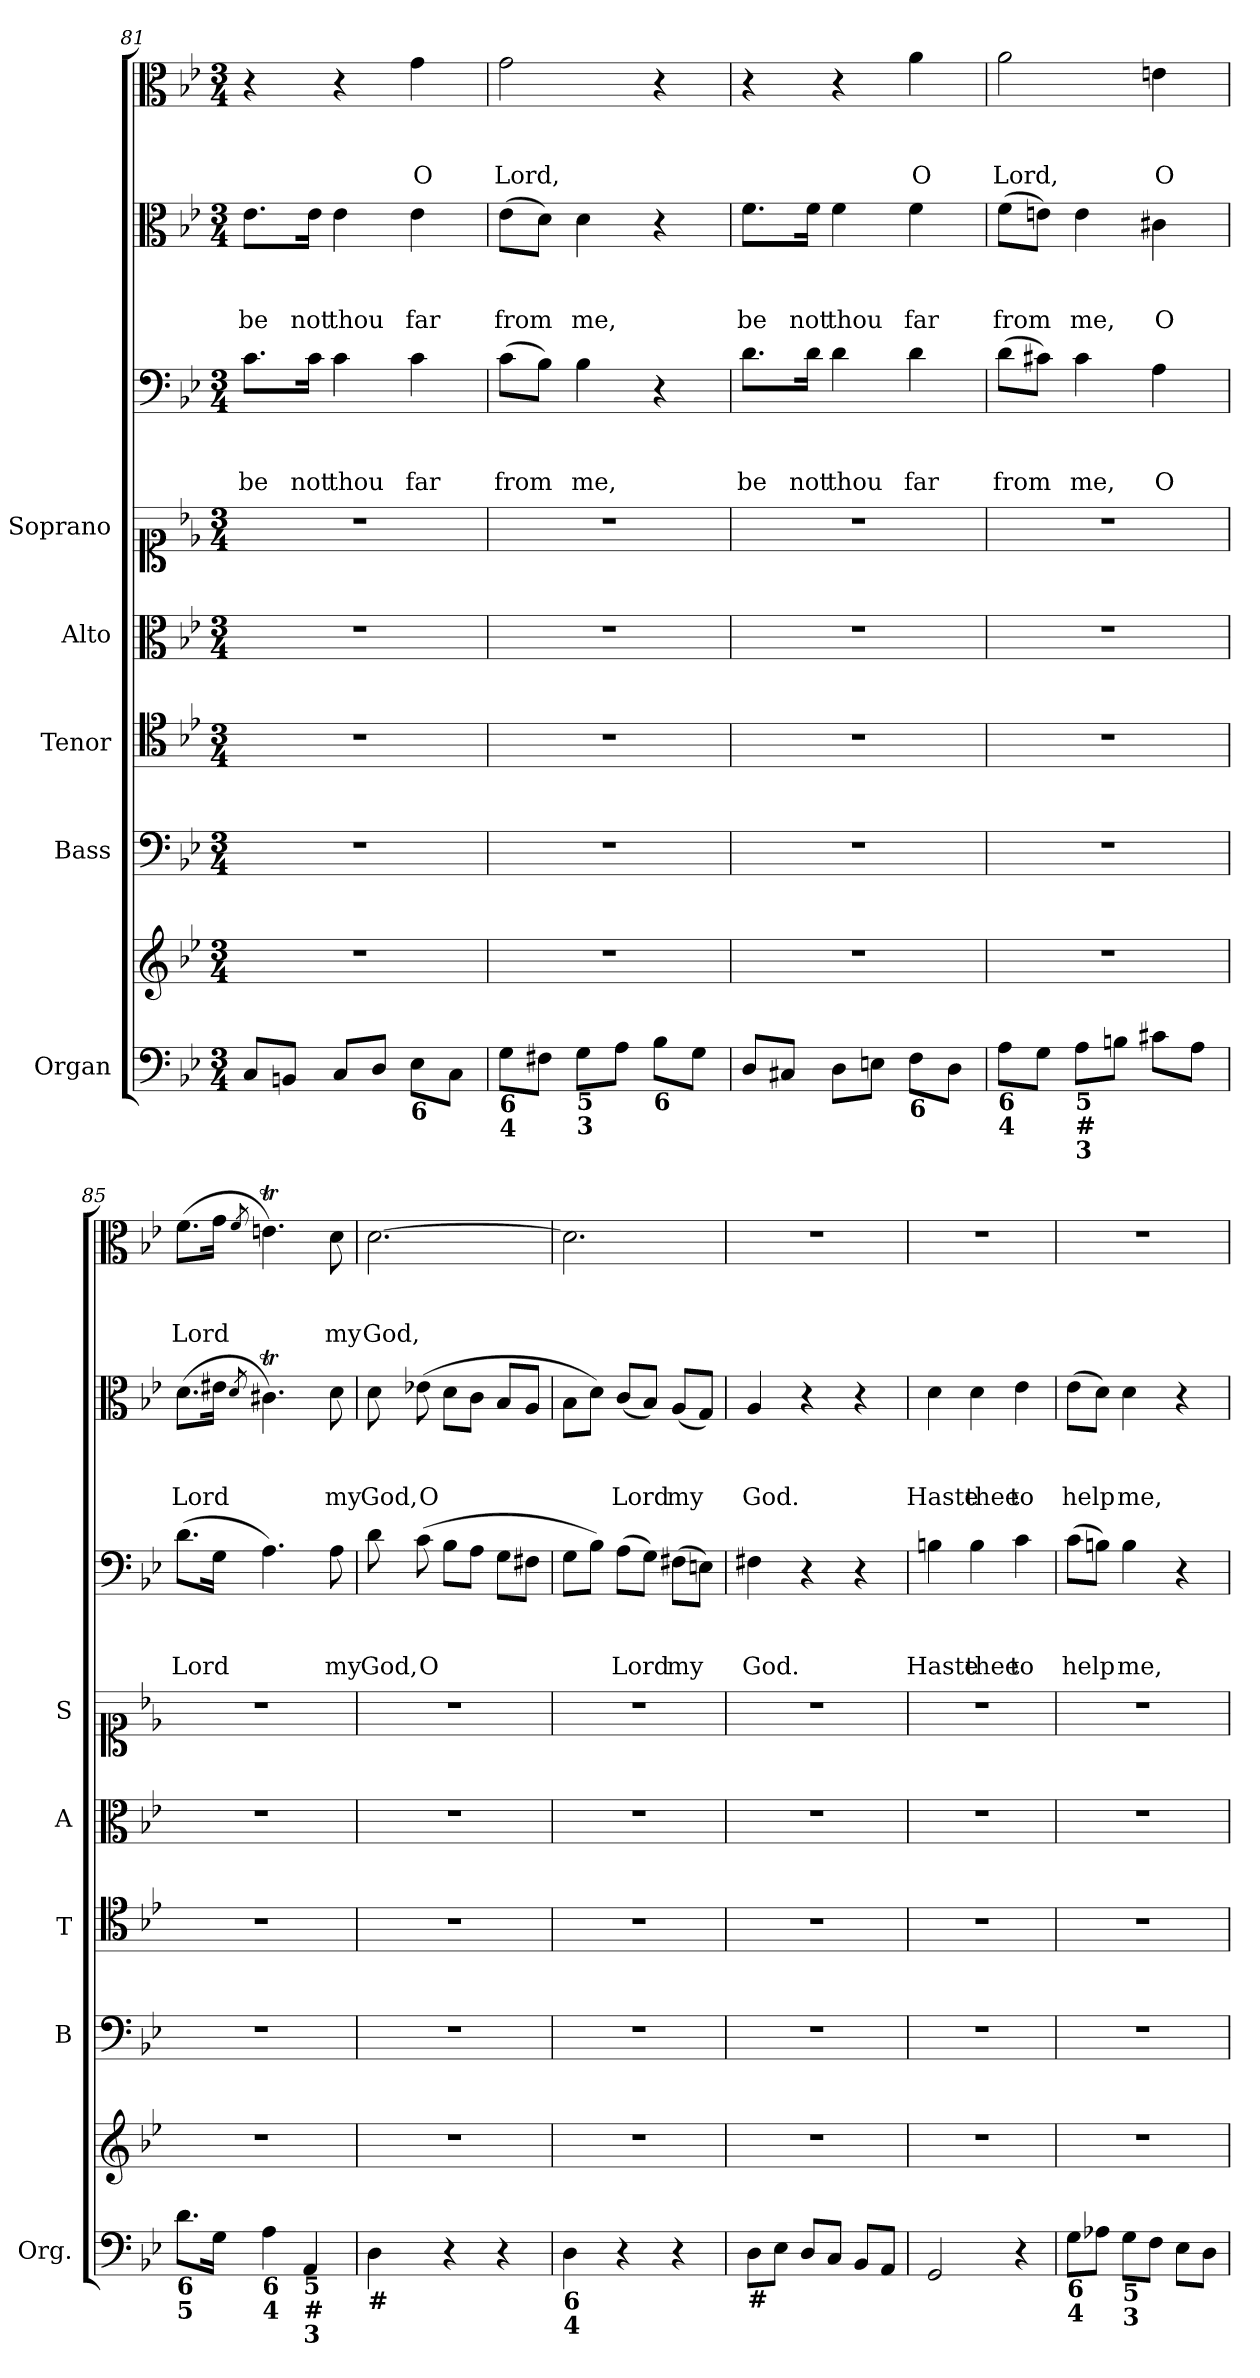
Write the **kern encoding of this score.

**kern	**kern	**kern	**kern	**kern	**kern	**kern	**text	**text	**text	**kern	**text	**text	**text	**kern	**text	**text	**text
*part8	*part8	*part7	*part6	*part5	*part4	*part3	*part3	*part3	*part3	*part2	*part2	*part2	*part2	*part1	*part1	*part1	*part1
*staff9	*staff8	*staff7	*staff6	*staff5	*staff4	*staff3	*staff3	*staff3	*staff3	*staff2	*staff2	*staff2	*staff2	*staff1	*staff1	*staff1	*staff1
*I"Organ	*	*I"Bass	*I"Tenor	*I"Alto	*I"Soprano	*	*	*	*	*	*	*	*	*	*	*	*
*I'Org.	*	*I'B	*I'T	*I'A	*I'S	*	*	*	*	*	*	*	*	*	*	*	*
*clefF4	*clefG2	*clefF4	*clefC4	*clefC3	*clefC1	*clefF4	*	*	*	*clefC3	*	*	*	*clefC3	*	*	*
*k[b-e-]	*k[b-e-]	*k[b-e-]	*k[b-e-]	*k[b-e-]	*k[b-e-]	*k[b-e-]	*	*	*	*k[b-e-]	*	*	*	*k[b-e-]	*	*	*
*g:	*g:	*g:	*g:	*g:	*g:	*g:	*	*	*	*g:	*	*	*	*g:	*	*	*
*M3/4	*M3/4	*M3/4	*M3/4	*M3/4	*M3/4	*M3/4	*	*	*	*M3/4	*	*	*	*M3/4	*	*	*
=81	=81	=81	=81	=81	=81	=81	=81	=81	=81	=81	=81	=81	=81	=81	=81	=81	=81
!	!	!	!	!	!	!	!	!	!LO:LY:b	!	!	!	!LO:LY:b	!	!	!	!
8C/L	2.r	2.r	2.r	2.r	2.r	8.c\L	.	.	be	8.e-\L	.	.	be	4r	.	.	.
8BBn/J	.	.	.	.	.	.	.	.	.	.	.	.	.	.	.	.	.
!	!	!	!	!	!	!	!	!	!LO:LY:b	!	!	!	!LO:LY:b	!	!	!	!
.	.	.	.	.	.	16c\Jk	.	.	not	16e-\Jk	.	.	not	.	.	.	.
!	!	!	!	!	!	!	!	!	!LO:LY:b	!	!	!	!LO:LY:b	!	!	!	!
8C/L	.	.	.	.	.	4c\	.	.	thou	4e-\	.	.	thou	4r	.	.	.
8D/J	.	.	.	.	.	.	.	.	.	.	.	.	.	.	.	.	.
!LO:TX:b:B:t=6	!	!	!	!	!	!	!	!	!	!	!	!	!	!	!	!	!
!	!	!	!	!	!	!	!	!	!LO:LY:b	!	!	!	!LO:LY:b	!	!	!	!LO:LY:b
8E-\L	.	.	.	.	.	4c\	.	.	far	4e-\	.	.	far	4g\	.	.	O
8C\J	.	.	.	.	.	.	.	.	.	.	.	.	.	.	.	.	.
=82	=82	=82	=82	=82	=82	=82	=82	=82	=82	=82	=82	=82	=82	=82	=82	=82	=82
!LO:TX:b:B:t=6	!	!	!	!	!	!	!	!	!	!	!	!	!	!	!	!	!
!LO:TX:b:B:t=4	!	!	!	!	!	!	!	!	!	!	!	!	!	!	!	!	!
!	!	!	!	!	!	!	!	!	!LO:LY:b	!	!	!	!LO:LY:b	!	!	!	!LO:LY:b
8G\L	2.r	2.r	2.r	2.r	2.r	(>8c\L	.	.	from	(>8e-\L	.	.	from	2g\	.	.	Lord,
8F#X\J	.	.	.	.	.	8B-\J)	.	.	.	8d\J)	.	.	.	.	.	.	.
!LO:TX:b:B:t=5	!	!	!	!	!	!	!	!	!	!	!	!	!	!	!	!	!
!LO:TX:b:B:t=3	!	!	!	!	!	!	!	!	!	!	!	!	!	!	!	!	!
!	!	!	!	!	!	!	!	!	!LO:LY:b	!	!	!	!LO:LY:b	!	!	!	!
8G\L	.	.	.	.	.	4B-\	.	.	me,	4d\	.	.	me,	.	.	.	.
8A\J	.	.	.	.	.	.	.	.	.	.	.	.	.	.	.	.	.
!LO:TX:b:B:t=6	!	!	!	!	!	!	!	!	!	!	!	!	!	!	!	!	!
8B-\L	.	.	.	.	.	4r	.	.	.	4r	.	.	.	4r	.	.	.
8G\J	.	.	.	.	.	.	.	.	.	.	.	.	.	.	.	.	.
=83	=83	=83	=83	=83	=83	=83	=83	=83	=83	=83	=83	=83	=83	=83	=83	=83	=83
!	!	!	!	!	!	!	!	!	!LO:LY:b	!	!	!	!LO:LY:b	!	!	!	!
8D/L	2.r	2.r	2.r	2.r	2.r	8.d\L	.	.	be	8.f\L	.	.	be	4r	.	.	.
8C#X/J	.	.	.	.	.	.	.	.	.	.	.	.	.	.	.	.	.
!	!	!	!	!	!	!	!	!	!LO:LY:b	!	!	!	!LO:LY:b	!	!	!	!
.	.	.	.	.	.	16d\Jk	.	.	not	16f\Jk	.	.	not	.	.	.	.
!	!	!	!	!	!	!	!	!	!LO:LY:b	!	!	!	!LO:LY:b	!	!	!	!
8D\L	.	.	.	.	.	4d\	.	.	thou	4f\	.	.	thou	4r	.	.	.
8En\J	.	.	.	.	.	.	.	.	.	.	.	.	.	.	.	.	.
!LO:TX:b:B:t=6	!	!	!	!	!	!	!	!	!	!	!	!	!	!	!	!	!
!	!	!	!	!	!	!	!	!	!LO:LY:b	!	!	!	!LO:LY:b	!	!	!	!LO:LY:b
8F\L	.	.	.	.	.	4d\	.	.	far	4f\	.	.	far	4a\	.	.	O
8D\J	.	.	.	.	.	.	.	.	.	.	.	.	.	.	.	.	.
=84	=84	=84	=84	=84	=84	=84	=84	=84	=84	=84	=84	=84	=84	=84	=84	=84	=84
!LO:TX:b:B:t=6	!	!	!	!	!	!	!	!	!	!	!	!	!	!	!	!	!
!LO:TX:b:B:t=4	!	!	!	!	!	!	!	!	!	!	!	!	!	!	!	!	!
!	!	!	!	!	!	!	!	!	!LO:LY:b	!	!	!	!LO:LY:b	!	!	!	!LO:LY:b
8A\L	2.r	2.r	2.r	2.r	2.r	(>8d\L	.	.	from	(>8f\L	.	.	from	2a\	.	.	Lord,
8G\J	.	.	.	.	.	8c#X\J)	.	.	.	8en\J)	.	.	.	.	.	.	.
!LO:TX:b:B:t=5	!	!	!	!	!	!	!	!	!	!	!	!	!	!	!	!	!
!LO:TX:b:B:t=#	!	!	!	!	!	!	!	!	!	!	!	!	!	!	!	!	!
!LO:TX:b:B:t=3	!	!	!	!	!	!	!	!	!	!	!	!	!	!	!	!	!
!	!	!	!	!	!	!	!	!	!LO:LY:b	!	!	!	!LO:LY:b	!	!	!	!
8A\L	.	.	.	.	.	4c#\	.	.	me,	4e\	.	.	me,	.	.	.	.
8Bn\J	.	.	.	.	.	.	.	.	.	.	.	.	.	.	.	.	.
!	!	!	!	!	!	!	!	!	!LO:LY:b	!	!	!	!LO:LY:b	!	!	!	!LO:LY:b
8c#X\L	.	.	.	.	.	4A\	.	.	O	4c#X\	.	.	O	4en\	.	.	O
8A\J	.	.	.	.	.	.	.	.	.	.	.	.	.	.	.	.	.
!!LO:LB:g=z
=85	=85	=85	=85	=85	=85	=85	=85	=85	=85	=85	=85	=85	=85	=85	=85	=85	=85
!LO:TX:b:B:t=6	!	!	!	!	!	!	!	!	!	!	!	!	!	!	!	!	!
!LO:TX:b:B:t=5	!	!	!	!	!	!	!	!	!	!	!	!	!	!	!	!	!
!	!	!	!	!	!	!	!	!	!LO:LY:b	!	!	!	!LO:LY:b	!	!	!	!LO:LY:b
8.d\L	2.r	2.r	2.r	2.r	2.r	(>8.d\L	.	.	Lord	(>8.d\L	.	.	Lord	(>8.f\L	.	.	Lord
16G\Jk	.	.	.	.	.	16G\Jk	.	.	.	16e#X\Jk	.	.	.	16g\Jk	.	.	.
.	.	.	.	.	.	.	.	.	.	8qd/	.	.	.	8qf/	.	.	.
!LO:TX:b:B:t=6	!	!	!	!	!	!	!	!	!	!	!	!	!	!	!	!	!
!LO:TX:b:B:t=4	!	!	!	!	!	!	!	!	!	!	!	!	!	!	!	!	!
4A\	.	.	.	.	.	4.A\)	.	.	.	4.c#Xt\)	.	.	.	4.ent\)	.	.	.
!LO:TX:b:B:t=5	!	!	!	!	!	!	!	!	!	!	!	!	!	!	!	!	!
!LO:TX:b:B:t=#	!	!	!	!	!	!	!	!	!	!	!	!	!	!	!	!	!
!LO:TX:b:B:t=3	!	!	!	!	!	!	!	!	!	!	!	!	!	!	!	!	!
4AA/	.	.	.	.	.	.	.	.	.	.	.	.	.	.	.	.	.
!	!	!	!	!	!	!	!	!	!LO:LY:b	!	!	!	!LO:LY:b	!	!	!	!LO:LY:b
.	.	.	.	.	.	8A\	.	.	my	8d\	.	.	my	8d\	.	.	my
=86	=86	=86	=86	=86	=86	=86	=86	=86	=86	=86	=86	=86	=86	=86	=86	=86	=86
!LO:TX:b:B:t=#	!	!	!	!	!	!	!	!	!	!	!	!	!	!	!	!	!
!	!	!	!	!	!	!	!	!	!LO:LY:b	!	!	!	!LO:LY:b	!	!	!	!LO:LY:b
4D\	2.r	2.r	2.r	2.r	2.r	8d\	.	.	God,	8d\	.	.	God,	[2.d\	.	.	God,
!	!	!	!	!	!	!	!	!	!LO:LY:b	!	!	!	!LO:LY:b	!	!	!	!
.	.	.	.	.	.	(>8c\	.	.	O	(>8e-X\	.	.	O	.	.	.	.
4r	.	.	.	.	.	8B-\L	.	.	.	8d\L	.	.	.	.	.	.	.
.	.	.	.	.	.	8A\J	.	.	.	8c\J	.	.	.	.	.	.	.
4r	.	.	.	.	.	8G\L	.	.	.	8B-/L	.	.	.	.	.	.	.
.	.	.	.	.	.	8F#X\J	.	.	.	8A/J	.	.	.	.	.	.	.
=87	=87	=87	=87	=87	=87	=87	=87	=87	=87	=87	=87	=87	=87	=87	=87	=87	=87
!LO:TX:b:B:t=6	!	!	!	!	!	!	!	!	!	!	!	!	!	!	!	!	!
!LO:TX:b:B:t=4	!	!	!	!	!	!	!	!	!	!	!	!	!	!	!	!	!
4D\	2.r	2.r	2.r	2.r	2.r	8G\L	.	.	.	8B-\L	.	.	.	2.d\]	.	.	.
.	.	.	.	.	.	8B-\J)	.	.	.	8d\J)	.	.	.	.	.	.	.
!	!	!	!	!	!	!	!	!	!LO:LY:b	!	!	!	!LO:LY:b	!	!	!	!
4r	.	.	.	.	.	(>8A\L	.	.	Lord	(<8c/L	.	.	Lord	.	.	.	.
.	.	.	.	.	.	8G\J)	.	.	.	8B-/J)	.	.	.	.	.	.	.
!	!	!	!	!	!	!	!	!	!LO:LY:b	!	!	!	!LO:LY:b	!	!	!	!
4r	.	.	.	.	.	(>8F#X\L	.	.	my	(<8A/L	.	.	my	.	.	.	.
.	.	.	.	.	.	8En\J)	.	.	.	8G/J)	.	.	.	.	.	.	.
=88	=88	=88	=88	=88	=88	=88	=88	=88	=88	=88	=88	=88	=88	=88	=88	=88	=88
!LO:TX:b:B:t=#	!	!	!	!	!	!	!	!	!	!	!	!	!	!	!	!	!
!	!	!	!	!	!	!	!	!	!LO:LY:b	!	!	!	!LO:LY:b	!	!	!	!
8D\L	2.r	2.r	2.r	2.r	2.r	4F#X\	.	.	God.	4A/	.	.	God.	2.r	.	.	.
8E-\J	.	.	.	.	.	.	.	.	.	.	.	.	.	.	.	.	.
8D/L	.	.	.	.	.	4r	.	.	.	4r	.	.	.	.	.	.	.
8C/J	.	.	.	.	.	.	.	.	.	.	.	.	.	.	.	.	.
8BB-/L	.	.	.	.	.	4r	.	.	.	4r	.	.	.	.	.	.	.
8AA/J	.	.	.	.	.	.	.	.	.	.	.	.	.	.	.	.	.
=89	=89	=89	=89	=89	=89	=89	=89	=89	=89	=89	=89	=89	=89	=89	=89	=89	=89
!	!	!	!	!	!	!	!	!	!LO:LY:b	!	!	!	!LO:LY:b	!	!	!	!
2GG/	2.r	2.r	2.r	2.r	2.r	4Bn\	.	.	Haste	4d\	.	.	Haste	2.r	.	.	.
!	!	!	!	!	!	!	!	!	!LO:LY:b	!	!	!	!LO:LY:b	!	!	!	!
.	.	.	.	.	.	4B\	.	.	thee	4d\	.	.	thee	.	.	.	.
!	!	!	!	!	!	!	!	!	!LO:LY:b	!	!	!	!LO:LY:b	!	!	!	!
4r	.	.	.	.	.	4c\	.	.	to	4e-\	.	.	to	.	.	.	.
!!LO:PB:g=z
=90	=90	=90	=90	=90	=90	=90	=90	=90	=90	=90	=90	=90	=90	=90	=90	=90	=90
!LO:TX:b:B:t=6	!	!	!	!	!	!	!	!	!	!	!	!	!	!	!	!	!
!LO:TX:b:B:t=4	!	!	!	!	!	!	!	!	!	!	!	!	!	!	!	!	!
!	!	!	!	!	!	!	!	!	!LO:LY:b	!	!	!	!LO:LY:b	!	!	!	!
8G\L	2.r	2.r	2.r	2.r	2.r	(>8c\L	.	.	help	(>8e-\L	.	.	help	2.r	.	.	.
8A-X\J	.	.	.	.	.	8Bn\J)	.	.	.	8d\J)	.	.	.	.	.	.	.
!LO:TX:b:B:t=5	!	!	!	!	!	!	!	!	!	!	!	!	!	!	!	!	!
!LO:TX:b:B:t=3	!	!	!	!	!	!	!	!	!	!	!	!	!	!	!	!	!
!	!	!	!	!	!	!	!	!	!LO:LY:b	!	!	!	!LO:LY:b	!	!	!	!
8G\L	.	.	.	.	.	4B\	.	.	me,	4d\	.	.	me,	.	.	.	.
8F\J	.	.	.	.	.	.	.	.	.	.	.	.	.	.	.	.	.
8E-\L	.	.	.	.	.	4r	.	.	.	4r	.	.	.	.	.	.	.
8D\J	.	.	.	.	.	.	.	.	.	.	.	.	.	.	.	.	.
=	=	=	=	=	=	=	=	=	=	=	=	=	=	=	=	=	=
*-	*-	*-	*-	*-	*-	*-	*-	*-	*-	*-	*-	*-	*-	*-	*-	*-	*-
